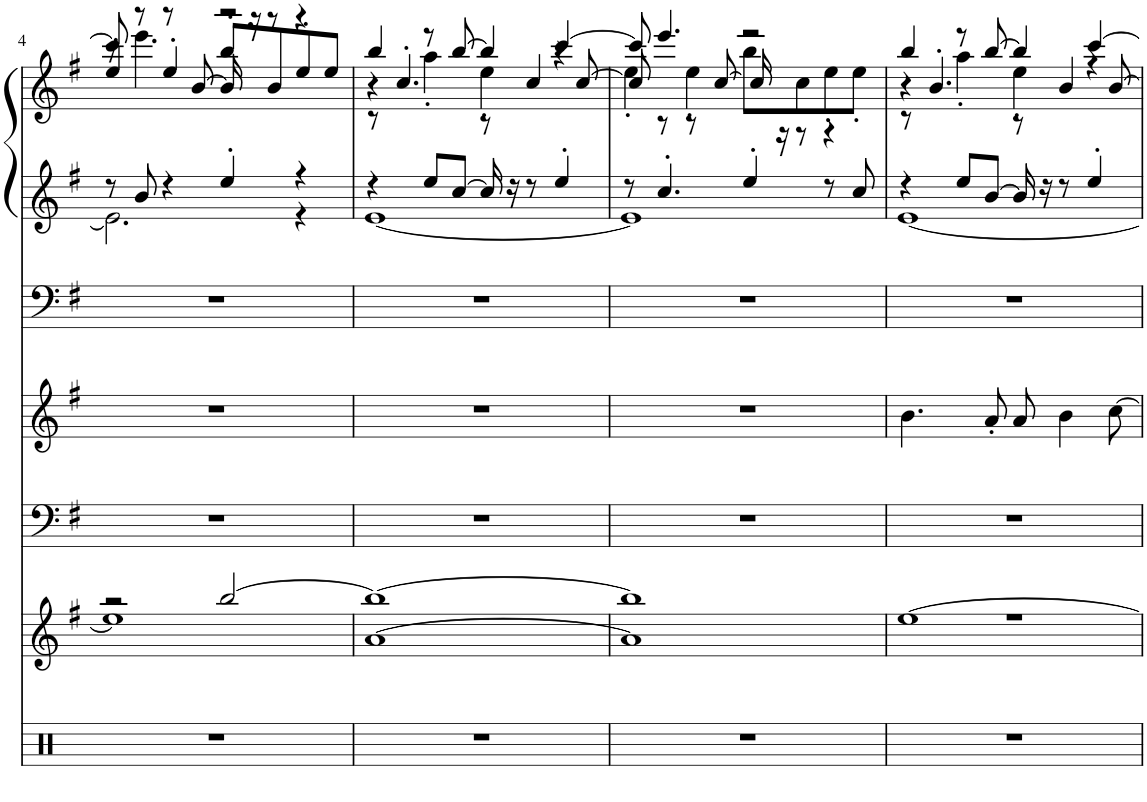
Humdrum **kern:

**kern	**kern	**kern	**kern	**kern	**kern	**kern
*part6	*part5	*part4	*part3	*part2	*part1	*part1
*staff7	*staff6	*staff5	*staff4	*staff3	*staff2	*staff1
*I"Percussion	*I"Strings 2	*I"DistortionGtr	*I"Tenor Sax	*I"DistortionGtr	*I"Grand Piano, Bring Me To Life	*
*	*I'Str	*	*I'T Sax	*	*I'Pno	*
!!LO:PB:g=z
*clefX	*clefG2	*clefF4	*clefG2	*clefF4	*clefG2	*clefG2
*	*	*	*Trd8c14	*	*	*
*k[]	*k[f#]	*k[f#]	*k[f#]	*k[f#]	*k[f#]	*k[f#]
*M4/4	*M4/4	*M4/4	*M4/4	*M4/4	*M4/4	*M4/4
=4	=4	=4	=4	=4	=4	=4
*	*^	*	*	*	*^	*^
*	*	*	*	*	*	*	*	*	*^
1r	2r	1ee]	1r	1r	1r	8r	2.e\]	8ccc/]	8r	4ee'/
.	.	.	.	.	.	8b/	.	8r	4.eee\	.
.	.	.	.	.	.	4r	.	8r	.	4ee'/
.	.	.	.	.	.	.	.	[8b/	.	.
.	[2bb/	.	.	.	.	4ee'/	.	16b/]	2r	8bb'/L
.	.	.	.	.	.	.	.	16r	.	.
.	.	.	.	.	.	.	.	8r	.	8b/
.	.	.	.	.	.	4r	4r	4r	.	8ee'/
.	.	.	.	.	.	.	.	.	.	8ee/J
=5	=5	=5	=5	=5	=5	=5	=5	=5	=5	=5
1r	1bb_	[1a	1r	1r	1r	4r	[1e	4bb/	4r	8r
.	.	.	.	.	.	.	.	.	.	4.cc'/
.	.	.	.	.	.	8ee/L	.	8r	4aa'\	.
.	.	.	.	.	.	[8cc/J	.	[8bb/	.	.
.	.	.	.	.	.	16cc/]	.	4bb/]	4ee'\	8r
.	.	.	.	.	.	16r	.	.	.	.
.	.	.	.	.	.	8r	.	.	.	4cc/
.	.	.	.	.	.	4ee'/	.	[4ccc/	4r	.
.	.	.	.	.	.	.	.	.	.	[8cc/
=6	=6	=6	=6	=6	=6	=6	=6	=6	=6	=6
1r	1bb]	1a]	1r	1r	1r	8r	1e]	8ccc/]	4ee'\	8cc/]
.	.	.	.	.	.	4.cc'/	.	4.eee/	.	8r
.	.	.	.	.	.	.	.	.	4ee'\	8r
.	.	.	.	.	.	.	.	.	.	[8cc/
.	.	.	.	.	.	4ee'/	.	2r	8bb\L	16cc/]
.	.	.	.	.	.	.	.	.	.	16r
.	.	.	.	.	.	.	.	.	8cc\	8r
.	.	.	.	.	.	8r	.	.	8ee'\	4r
.	.	.	.	.	.	8cc/	.	.	8ee'\J	.
=7	=7	=7	=7	=7	=7	=7	=7	=7	=7	=7
1r	1r	[1ee	1r	4.b\	1r	4r	[1e	4bb/	4r	8r
.	.	.	.	.	.	.	.	.	.	4.b'/
.	.	.	.	.	.	8ee/L	.	8r	4aa'\	.
.	.	.	.	8a'/	.	[8b/J	.	[8bb/	.	.
.	.	.	.	8a/	.	16b/]	.	4bb/]	4ee'\	8r
.	.	.	.	.	.	16r	.	.	.	.
.	.	.	.	4b\	.	8r	.	.	.	4b/
.	.	.	.	.	.	4ee'/	.	[4ccc/	4r	.
.	.	.	.	[8cc\	.	.	.	.	.	[8b/
*	*	*	*	*	*	*v	*v	*	*	*
*	*v	*v	*	*	*	*	*v	*v	*v
=	=	=	=	=	=	=
*-	*-	*-	*-	*-	*-	*-
